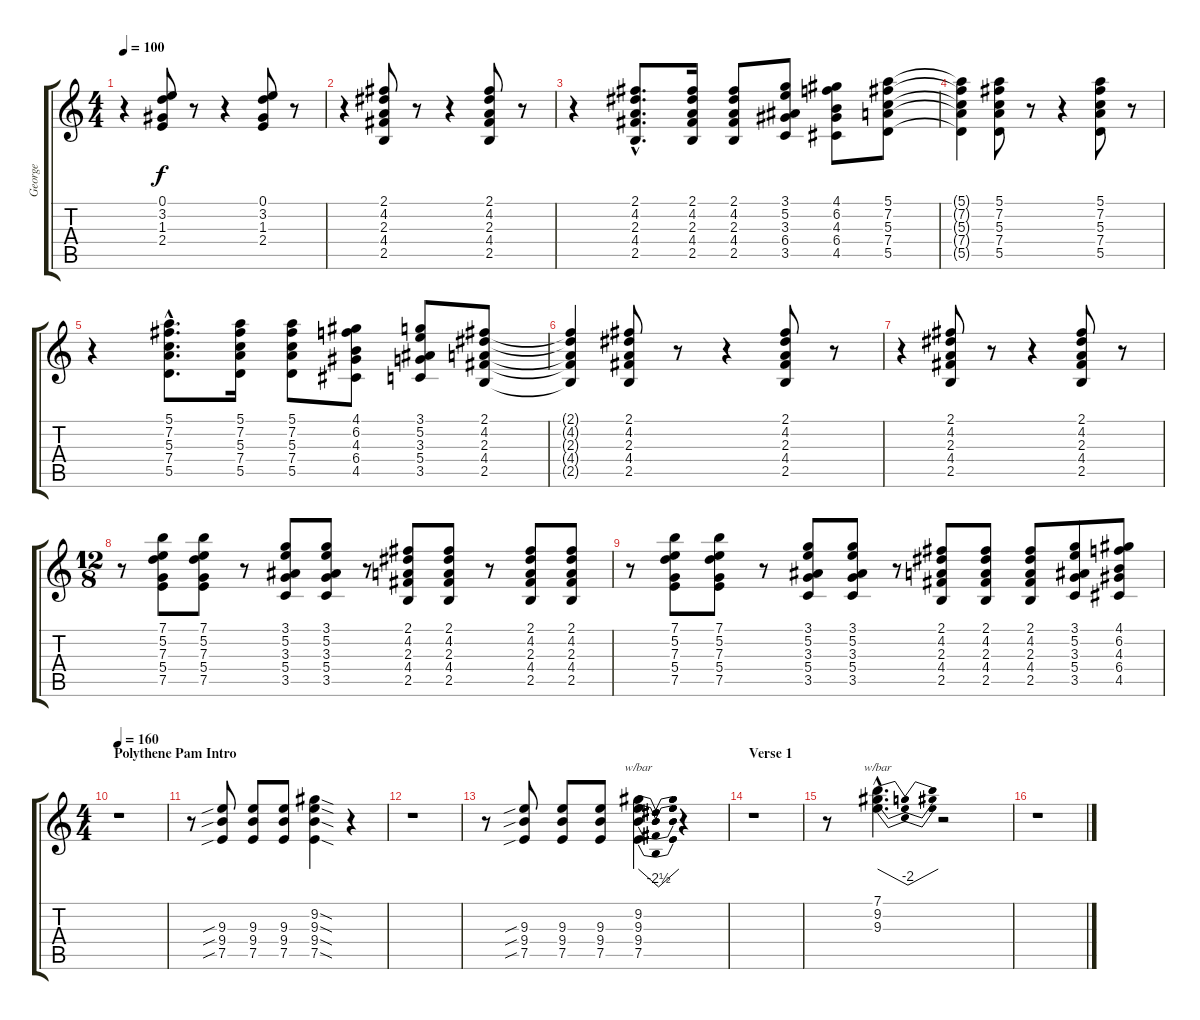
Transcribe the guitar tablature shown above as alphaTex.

\track ("George" "George") {instrument electricguitarjazz}
\staff {score tabs}
\tuning (E4 B3 G3 D3 A2 E2) {hide}
\ts (4 4)
\tempo 100
\clef g2
\ks c
r.4{dy f} (0.1 3.2 1.3 2.4).8 r.8 r.4 (0.1 3.2 1.3 2.4).8 r.8 |
r.4 (2.1 4.2 2.3 4.4 2.5).8 r.8 r.4 (2.1 4.2 2.3 4.4 2.5).8 r.8 |
r.4 (2.1{hac} 4.2{hac} 2.3{hac} 4.4{hac} 2.5{hac}).8{d} (2.1 4.2 2.3 4.4 2.5).16 (2.1 4.2 2.3 4.4 2.5).8 (3.1 5.2 3.3 6.4 3.5).8 (4.1 6.2 4.3 6.4 4.5).8 (5.1 7.2 5.3 7.4 5.5).8 |
(5.1{t} 7.2{t} 5.3{t} 7.4{t} 5.5{t}).4 (5.1 7.2 5.3 7.4 5.5).8 r.8 r.4 (5.1 7.2 5.3 7.4 5.5).8 r.8 |
r.4 (5.1{hac} 7.2{hac} 5.3{hac} 7.4{hac} 5.5{hac}).8{d} (5.1 7.2 5.3 7.4 5.5).16 (5.1 7.2 5.3 7.4 5.5).8 (4.1 6.2 4.3 6.4 4.5).8 (3.1 5.2 3.3 5.4 3.5).8 (2.1 4.2 2.3 4.4 2.5).8 |
(2.1{t} 4.2{t} 2.3{t} 4.4{t} 2.5{t}).4 (2.1 4.2 2.3 4.4 2.5).8 r.8 r.4 (2.1 4.2 2.3 4.4 2.5).8 r.8 |
r.4 (2.1 4.2 2.3 4.4 2.5).8 r.8 r.4 (2.1 4.2 2.3 4.4 2.5).8 r.8 |
\ts (12 8)
r.8 (7.1 5.2 7.3 5.4 7.5).8 (7.1 5.2 7.3 5.4 7.5).8 r.8 (3.1 5.2 3.3 5.4 3.5).8 (3.1 5.2 3.3 5.4 3.5).8 r.8 (2.1 4.2 2.3 4.4 2.5).8 (2.1 4.2 2.3 4.4 2.5).8 r.8 (2.1 4.2 2.3 4.4 2.5).8 (2.1 4.2 2.3 4.4 2.5).8 |
r.8 (7.1 5.2 7.3 5.4 7.5).8 (7.1 5.2 7.3 5.4 7.5).8 r.8 (3.1 5.2 3.3 5.4 3.5).8 (3.1 5.2 3.3 5.4 3.5).8 r.8 (2.1 4.2 2.3 4.4 2.5).8 (2.1 4.2 2.3 4.4 2.5).8 (2.1 4.2 2.3 4.4 2.5).8 (3.1 5.2 3.3 5.4 3.5).8 (4.1 6.2 4.3 6.4 4.5).8 |
\ts (4 4)
\section ("" "Polythene Pam Intro")
\tempo 160
r.1{volume 12 instrument overdrivenguitar} |
r.8 (9.3{sib} 9.4{sib} 7.5{sib}).8 (9.3 9.4 7.5).8 (9.3 9.4 7.5).8 (9.2{sod} 9.3{sod} 9.4{sod} 7.5{sod}).4 r.4 |
r.1 |
r.8 (9.3{sib} 9.4{sib} 7.5{sib}).8 (9.3 9.4 7.5).8 (9.3 9.4 7.5).8 (9.2 9.3 9.4 7.5).4{tbe (dip default 0 0 30 -10 60 0)} r.4 |
\section ("" "Verse 1")
r.1 |
r.8 (7.1{hac} 9.2{hac} 9.3{hac}).4{d tbe (dip default 0 0 30 -8 60 0)} r.2 |
r.1
